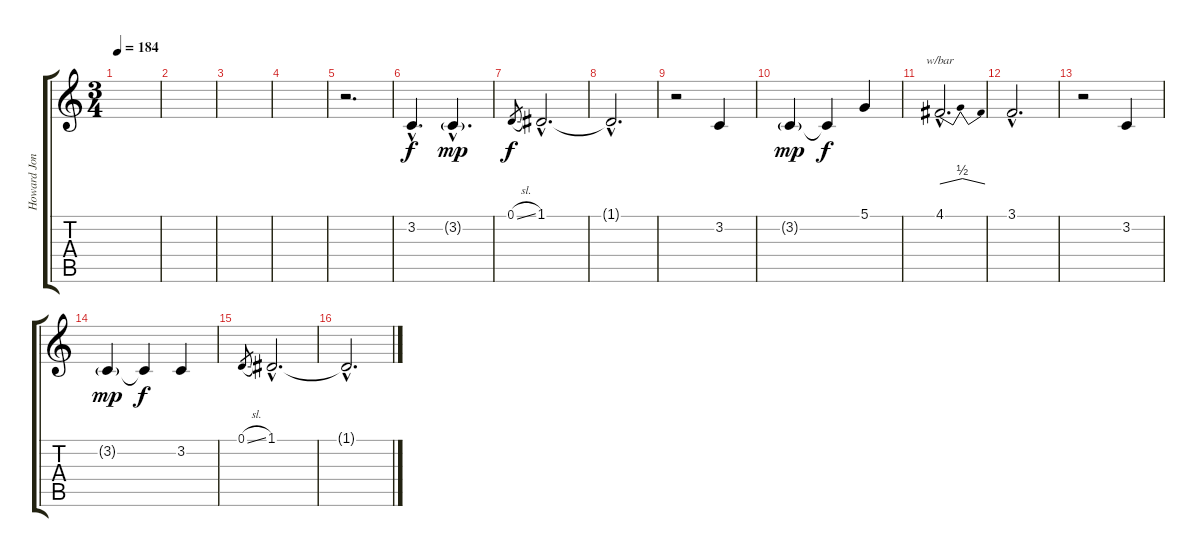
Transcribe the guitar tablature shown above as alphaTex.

\track ("Howard Jones" "Howard Jon") {instrument oboe}
\staff {score tabs}
\tuning (D4 A3 F3 C3 G2 C2) {hide}
\ts (3 4)
\tempo 184
\clef g2
\ks c
|
|
|
|
r.2{d} |
3.2{hac}.4{d} 3.2{g hac}.4{d dy mp} |
0.1{sl}.8{gr dy f} 1.1{hac}.2{d} |
1.1{hac t}.2{d} |
r.2 3.2.4 |
3.2{g}.4{dy mp} 3.2{t}.4{dy f} 5.1.4 |
4.1{hac}.2{d tbe (dip default 0 0 30 2 60 0)} |
3.1{hac}.2{d} |
r.2 3.2.4 |
3.2{g}.4{dy mp} 3.2{t}.4{dy f} 3.2.4 |
0.1{sl}.8{gr} 1.1{hac}.2{d} |
1.1{hac t}.2{d}
